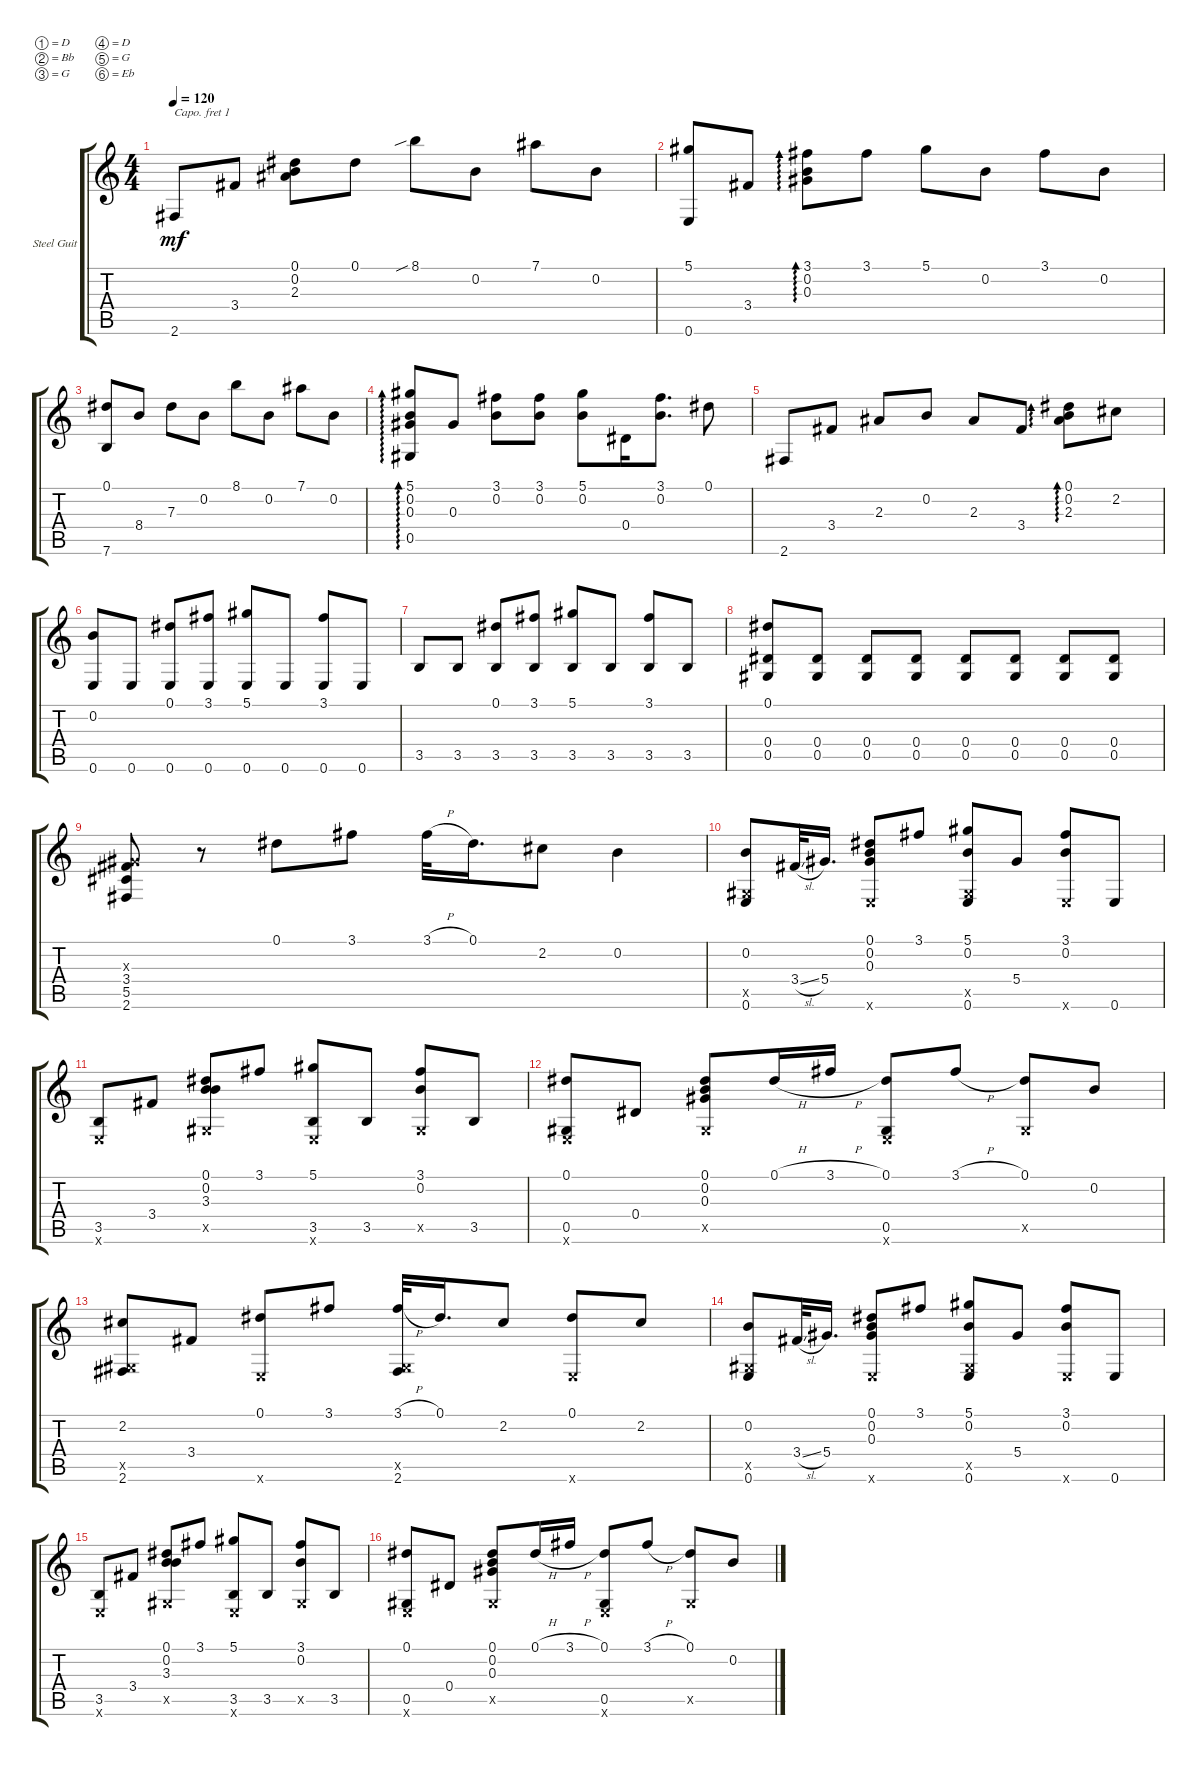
\defaultSystemsLayout 4
\bracketExtendMode groupsimilarinstruments
\firstSystemTrackNameOrientation horizontal
\otherSystemsTrackNameOrientation horizontal
\track ("Steel Guitar" "Steel Guit") {instrument acousticguitarsteel}
\staff {score tabs}
\capo 1
\tuning (D4 Bb3 G3 D3 G2 Eb2)
\ts (4 4)
\tempo 120
\clef g2
\ks c
2.6.8{dy mf} 3.4.8 (0.2 0.1 2.3).8 0.1.8 8.1{sib}.8 0.2.8 7.1.8 0.2.8 |
(0.6 5.1).8 3.4.8 (0.3 3.1 0.2).8{ad 0} 3.1.8 5.1.8 0.2.8 3.1.8 0.2.8 |
(7.6 0.1).8 8.4.8 7.3.8 0.2.8 8.1.8 0.2.8 7.1.8 0.2.8 |
(0.5 5.1 0.2 0.3).8{ad 0} 0.3.8 (0.2 3.1).8 (0.2 3.1).8 (5.1 0.2).8 0.4.16 (0.2 3.1).8{d} 0.1.8 |
2.6.8 3.4.8 2.3.8 0.2.8 2.3.8 3.4.8 (2.3 0.1 0.2).8{ad 0} 2.2.8 |
(0.6 0.2).8 0.6.8 (0.6 0.1).8 (0.6 3.1).8 (0.6 5.1).8 0.6.8 (0.6 3.1).8 0.6.8 |
3.5.8 3.5.8 (3.5 0.1).8 (3.5 3.1).8 (3.5 5.1).8 3.5.8 (3.5 3.1).8 3.5.8 |
(0.5 0.4 0.1).8 (0.5 0.4).8 (0.5 0.4).8 (0.5 0.4).8 (0.5 0.4).8 (0.5 0.4).8 (0.5 0.4).8 (0.5 0.4).8 |
(2.6 5.5 3.4 0.3{x}).8 r.8 0.1.8 3.1.8 3.1{h}.32 0.1.16{d} 2.2.8 0.2.4 |
(0.6 0.2 0.5{x}).8 3.4{sl}.32 5.4.16{d} (0.3 0.2 0.1 0.6{x}).8 3.1.8 (5.1 0.6 0.2 0.5{x}).8 5.4.8 (0.2 3.1 0.6{x}).8 0.6.8 |
(3.5 0.6{x}).8 3.4.8 (3.3 0.2 0.1 0.5{x}).8 3.1.8 (5.1 3.5 0.6{x}).8 3.5.8 (0.5{x} 0.2 3.1).8 3.5.8 |
(0.1 0.5 0.6{x}).8 0.4.8 (0.3 0.2 0.1 0.5{x}).8 0.1{h}.16 3.1{h}.16 (0.1 0.6{x} 0.5).8 3.1{h}.8 (0.1 0.5{x}).8 0.2.8 |
(2.2 2.6 0.5{x}).8 3.4.8 (0.6{x} 0.1).8 3.1.8 (3.1{h} 2.6 0.5{x}).32 0.1.16{d} 2.2.8 (0.1 0.6{x}).8 2.2.8 |
(0.6 0.2 0.5{x}).8 3.4{sl}.32 5.4.16{d} (0.3 0.2 0.1 0.6{x}).8 3.1.8 (5.1 0.6 0.2 0.5{x}).8 5.4.8 (0.2 3.1 0.6{x}).8 0.6.8 |
(3.5 0.6{x}).8 3.4.8 (3.3 0.2 0.1 0.5{x}).8 3.1.8 (5.1 3.5 0.6{x}).8 3.5.8 (0.5{x} 0.2 3.1).8 3.5.8 |
(0.1 0.5 0.6{x}).8 0.4.8 (0.3 0.2 0.1 0.5{x}).8 0.1{h}.16 3.1{h}.16 (0.1 0.6{x} 0.5).8 3.1{h}.8 (0.1 0.5{x}).8 0.2.8
